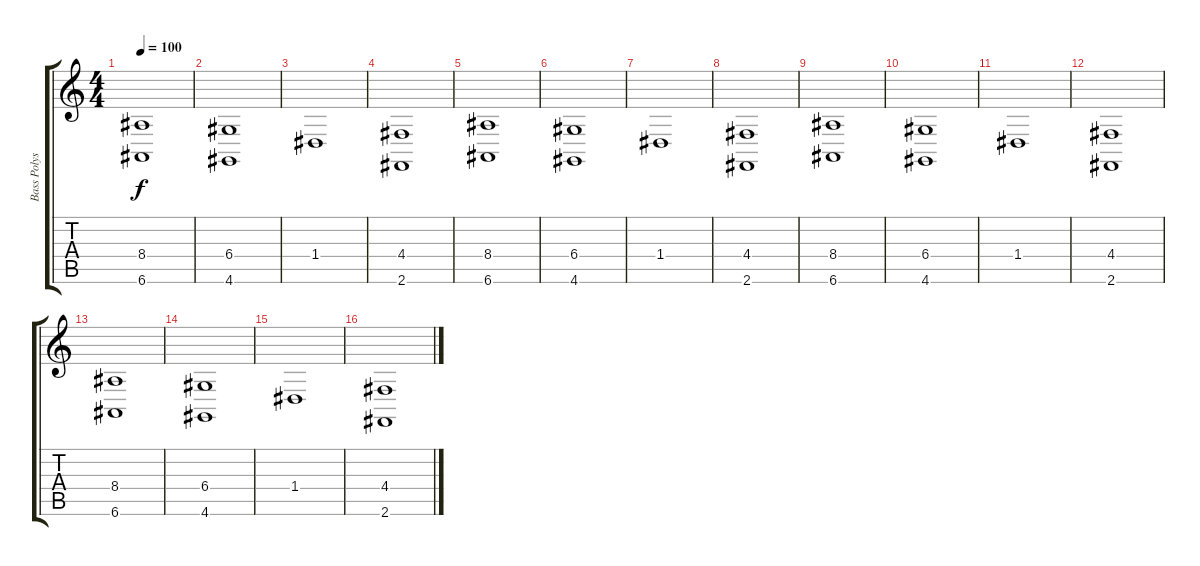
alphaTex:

\track ("Bass Polysynth" "Bass Polys") {instrument pad3polysynth}
\staff {score tabs}
\tuning (E4 B3 G3 D3 A2 E2) {hide}
\ts (4 4)
\tempo 100
\clef g2
\ks c
(8.4 6.6).1{dy f instrument pad3polysynth} |
(6.4 4.6).1 |
1.4.1 |
(4.4 2.6).1 |
(8.4 6.6).1 |
(6.4 4.6).1 |
1.4.1 |
(4.4 2.6).1 |
(8.4 6.6).1 |
(6.4 4.6).1 |
1.4.1 |
(4.4 2.6).1 |
(8.4 6.6).1 |
(6.4 4.6).1 |
1.4.1 |
(4.4 2.6).1
